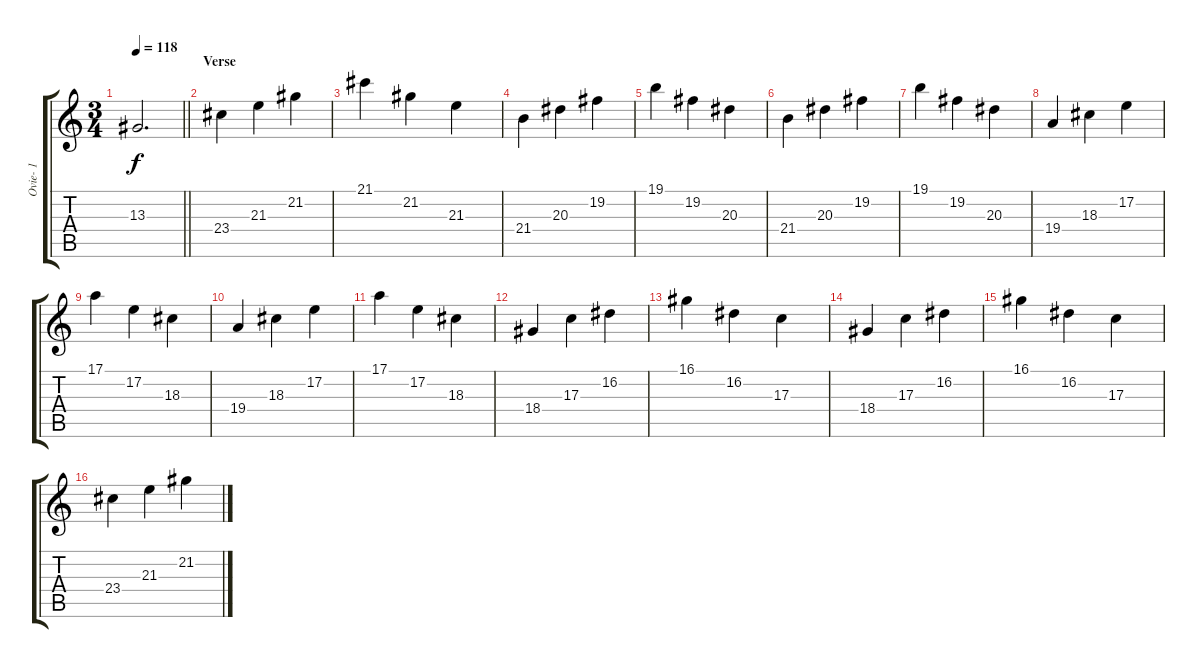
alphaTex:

\track ("Ovie- 1" "Ovie- 1") {instrument brightacousticpiano}
\staff {score tabs}
\tuning (E4 B3 G3 D3 A2 E2) {hide}
\ts (3 4)
\tempo 118
\clef g2
\barLineRight lightlight
\ks c
13.3{t}.2{d dy f} |
\section ("" "Verse")
23.4.4{txt ""} 21.3.4 21.2.4 |
21.1.4 21.2.4 21.3.4 |
21.4.4 20.3.4 19.2.4 |
19.1.4 19.2.4 20.3.4 |
21.4.4 20.3.4 19.2.4 |
19.1.4 19.2.4 20.3.4 |
19.4.4 18.3.4 17.2.4 |
17.1.4 17.2.4 18.3.4 |
19.4.4 18.3.4 17.2.4 |
17.1.4 17.2.4 18.3.4 |
18.4.4 17.3.4 16.2.4 |
16.1.4 16.2.4 17.3.4 |
18.4.4 17.3.4 16.2.4 |
16.1.4 16.2.4 17.3.4 |
23.4.4 21.3.4 21.2.4
